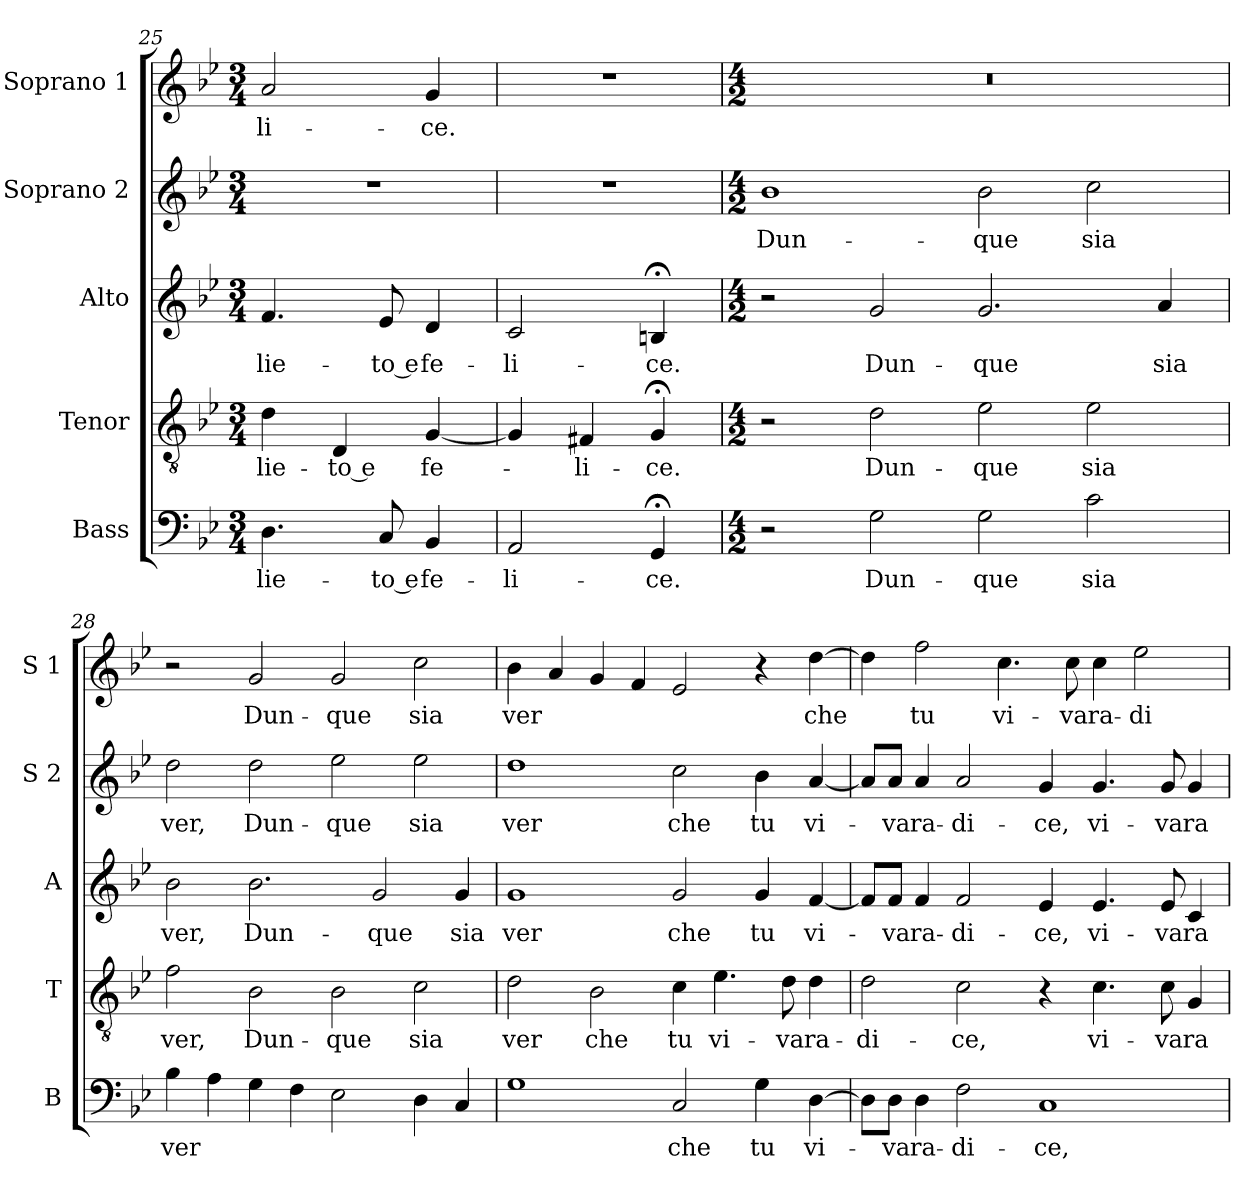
**kern	**text	**kern	**text	**kern	**text	**kern	**text	**kern	**text
*part5	*part5	*part4	*part4	*part3	*part3	*part2	*part2	*part1	*part1
*staff5	*staff5	*staff4	*staff4	*staff3	*staff3	*staff2	*staff2	*staff1	*staff1
*I"Bass	*	*I"Tenor	*	*I"Alto	*	*I"Soprano 2	*	*I"Soprano 1	*
*I'B	*	*I'T	*	*I'A	*	*I'S 2	*	*I'S 1	*
*clefF4	*	*clefGv2	*	*clefG2	*	*clefG2	*	*clefG2	*
*k[b-e-]	*	*k[b-e-]	*	*k[b-e-]	*	*k[b-e-]	*	*k[b-e-]	*
*B-:	*	*B-:	*	*B-:	*	*B-:	*	*B-:	*
*M3/4	*	*M3/4	*	*M3/4	*	*M3/4	*	*M3/4	*
=25	=25	=25	=25	=25	=25	=25	=25	=25	=25
!	!LO:LY:b	!	!	!	!	!	!	!	!
!	!	!	!LO:LY:b	!	!	!	!	!	!
!	!	!	!	!	!LO:LY:b	!	!	!	!
!	!	!	!	!	!	!	!	!	!LO:LY:b
4.D\	lie-	4d\	lie-	4.f/	lie-	2.r	.	2a/	-li-
!	!	!	!LO:LY:b	!	!	!	!	!	!
.	.	4D/	-to e	.	.	.	.	.	.
!	!LO:LY:b	!	!	!	!	!	!	!	!
!	!	!	!	!	!LO:LY:b	!	!	!	!
8C/	-to e	.	.	8e-/	-to e	.	.	.	.
!	!LO:LY:b	!	!	!	!	!	!	!	!
!	!	!	!LO:LY:b	!	!	!	!	!	!
!	!	!	!	!	!LO:LY:b	!	!	!	!
!	!	!	!	!	!	!	!	!	!LO:LY:b
4BB-/	fe-	[4G/	fe-	4d/	fe-	.	.	4g/	-ce.
=26	=26	=26	=26	=26	=26	=26	=26	=26	=26
!	!LO:LY:b	!	!	!	!	!	!	!	!
!	!	!	!	!	!LO:LY:b	!	!	!	!
2AA/	-li-	4G/]	.	2c/	-li-	2.r	.	2.r	.
!	!	!	!LO:LY:b	!	!	!	!	!	!
.	.	4F#X/	-li-	.	.	.	.	.	.
!	!LO:LY:b	!	!	!	!	!	!	!	!
!	!	!	!LO:LY:b	!	!	!	!	!	!
!	!	!	!	!	!LO:LY:b	!	!	!	!
4GG;</	-ce.	4G;</	-ce.	4Bn;</	-ce.	.	.	.	.
=27	=27	=27	=27	=27	=27	=27	=27	=27	=27
*M4/2	*	*M4/2	*	*M4/2	*	*M4/2	*	*M4/2	*
!	!	!	!	!	!	!	!LO:LY:b	!	!
2r	.	2r	.	2r	.	1b-	Dun-	0r	.
!	!LO:LY:b	!	!	!	!	!	!	!	!
!	!	!	!LO:LY:b	!	!	!	!	!	!
!	!	!	!	!	!LO:LY:b	!	!	!	!
2G\	Dun-	2d\	Dun-	2g/	Dun-	.	.	.	.
!	!LO:LY:b	!	!	!	!	!	!	!	!
!	!	!	!LO:LY:b	!	!	!	!	!	!
!	!	!	!	!	!LO:LY:b	!	!	!	!
!	!	!	!	!	!	!	!LO:LY:b	!	!
2G\	-que	2e-\	-que	2.g/	-que	2b-\	-que	.	.
!	!LO:LY:b	!	!	!	!	!	!	!	!
!	!	!	!LO:LY:b	!	!	!	!	!	!
!	!	!	!	!	!	!	!LO:LY:b	!	!
2c\	sia	2e-\	sia	.	.	2cc\	sia	.	.
!	!	!	!	!	!LO:LY:b	!	!	!	!
.	.	.	.	4a/	sia	.	.	.	.
!!LO:PB:g=z
=28	=28	=28	=28	=28	=28	=28	=28	=28	=28
!	!LO:LY:b	!	!	!	!	!	!	!	!
!	!	!	!LO:LY:b	!	!	!	!	!	!
!	!	!	!	!	!LO:LY:b	!	!	!	!
!	!	!	!	!	!	!	!LO:LY:b	!	!
4B-\	ver	2f\	ver,	2b-\	ver,	2dd\	ver,	2r	.
4A\	.	.	.	.	.	.	.	.	.
!	!	!	!LO:LY:b	!	!	!	!	!	!
!	!	!	!	!	!LO:LY:b	!	!	!	!
!	!	!	!	!	!	!	!LO:LY:b	!	!
!	!	!	!	!	!	!	!	!	!LO:LY:b
4G\	.	2B-\	Dun-	2.b-\	Dun-	2dd\	Dun-	2g/	Dun-
4F\	.	.	.	.	.	.	.	.	.
!	!	!	!LO:LY:b	!	!	!	!	!	!
!	!	!	!	!	!	!	!LO:LY:b	!	!
!	!	!	!	!	!	!	!	!	!LO:LY:b
2E-\	.	2B-\	-que	.	.	2ee-\	-que	2g/	-que
!	!	!	!	!	!LO:LY:b	!	!	!	!
.	.	.	.	2g/	-que	.	.	.	.
!	!	!	!LO:LY:b	!	!	!	!	!	!
!	!	!	!	!	!	!	!LO:LY:b	!	!
!	!	!	!	!	!	!	!	!	!LO:LY:b
4D\	.	2c\	sia	.	.	2ee-\	sia	2cc\	sia
!	!	!	!	!	!LO:LY:b	!	!	!	!
4C/	.	.	.	4g/	sia	.	.	.	.
=29	=29	=29	=29	=29	=29	=29	=29	=29	=29
!	!	!	!LO:LY:b	!	!	!	!	!	!
!	!	!	!	!	!LO:LY:b	!	!	!	!
!	!	!	!	!	!	!	!LO:LY:b	!	!
!	!	!	!	!	!	!	!	!	!LO:LY:b
1G	.	2d\	ver	1g	ver	1dd	ver	4b-\	ver
.	.	.	.	.	.	.	.	4a/	.
!	!	!	!LO:LY:b	!	!	!	!	!	!
.	.	2B-\	che	.	.	.	.	4g/	.
.	.	.	.	.	.	.	.	4f/	.
!	!LO:LY:b	!	!	!	!	!	!	!	!
!	!	!	!LO:LY:b	!	!	!	!	!	!
!	!	!	!	!	!LO:LY:b	!	!	!	!
!	!	!	!	!	!	!	!LO:LY:b	!	!
2C/	che	4c\	tu	2g/	che	2cc\	che	2e-/	.
!	!	!	!LO:LY:b	!	!	!	!	!	!
.	.	4.e-\	vi-	.	.	.	.	.	.
!	!LO:LY:b	!	!	!	!	!	!	!	!
!	!	!	!	!	!LO:LY:b	!	!	!	!
!	!	!	!	!	!	!	!LO:LY:b	!	!
4G\	tu	.	.	4g/	tu	4b-\	tu	4r	.
!	!	!	!LO:LY:b	!	!	!	!	!	!
.	.	8d\	-va	.	.	.	.	.	.
!	!LO:LY:b	!	!	!	!	!	!	!	!
!	!	!	!LO:LY:b	!	!	!	!	!	!
!	!	!	!	!	!LO:LY:b	!	!	!	!
!	!	!	!	!	!	!	!LO:LY:b	!	!
!	!	!	!	!	!	!	!	!	!LO:LY:b
[4D\	vi-	4d\	ra-	[4f/	vi-	[4a/	vi-	[4dd\	che
=30	=30	=30	=30	=30	=30	=30	=30	=30	=30
!	!	!	!LO:LY:b	!	!	!	!	!	!
8D\L]	.	2d\	-di-	8f/L]	.	8a/L]	.	4dd\]	.
!	!LO:LY:b	!	!	!	!	!	!	!	!
!	!	!	!	!	!LO:LY:b	!	!	!	!
!	!	!	!	!	!	!	!LO:LY:b	!	!
8D\J	-va	.	.	8f/J	-va	8a/J	-va	.	.
!	!LO:LY:b	!	!	!	!	!	!	!	!
!	!	!	!	!	!LO:LY:b	!	!	!	!
!	!	!	!	!	!	!	!LO:LY:b	!	!
!	!	!	!	!	!	!	!	!	!LO:LY:b
4D\	ra-	.	.	4f/	ra-	4a/	ra-	2ff\	tu
!	!LO:LY:b	!	!	!	!	!	!	!	!
!	!	!	!LO:LY:b	!	!	!	!	!	!
!	!	!	!	!	!LO:LY:b	!	!	!	!
!	!	!	!	!	!	!	!LO:LY:b	!	!
2F\	-di-	2c\	-ce,	2f/	-di-	2a/	-di-	.	.
!	!	!	!	!	!	!	!	!	!LO:LY:b
.	.	.	.	.	.	.	.	4.cc\	vi-
!	!LO:LY:b	!	!	!	!	!	!	!	!
!	!	!	!	!	!LO:LY:b	!	!	!	!
!	!	!	!	!	!	!	!LO:LY:b	!	!
1C	-ce,	4r	.	4e-/	-ce,	4g/	-ce,	.	.
!	!	!	!	!	!	!	!	!	!LO:LY:b
.	.	.	.	.	.	.	.	8cc\	-va
!	!	!	!LO:LY:b	!	!	!	!	!	!
!	!	!	!	!	!LO:LY:b	!	!	!	!
!	!	!	!	!	!	!	!LO:LY:b	!	!
!	!	!	!	!	!	!	!	!	!LO:LY:b
.	.	4.c\	vi-	4.e-/	vi-	4.g/	vi-	4cc\	ra-
!	!	!	!	!	!	!	!	!	!LO:LY:b
.	.	.	.	.	.	.	.	2ee-\	-di-
!	!	!	!LO:LY:b	!	!	!	!	!	!
!	!	!	!	!	!LO:LY:b	!	!	!	!
!	!	!	!	!	!	!	!LO:LY:b	!	!
.	.	8c\	-va	8e-/	-va	8g/	-va	.	.
!	!	!	!LO:LY:b	!	!	!	!	!	!
!	!	!	!	!	!LO:LY:b	!	!	!	!
!	!	!	!	!	!	!	!LO:LY:b	!	!
.	.	4G/	ra-	4c/	ra-	4g/	ra-	.	.
=	=	=	=	=	=	=	=	=	=
*-	*-	*-	*-	*-	*-	*-	*-	*-	*-
